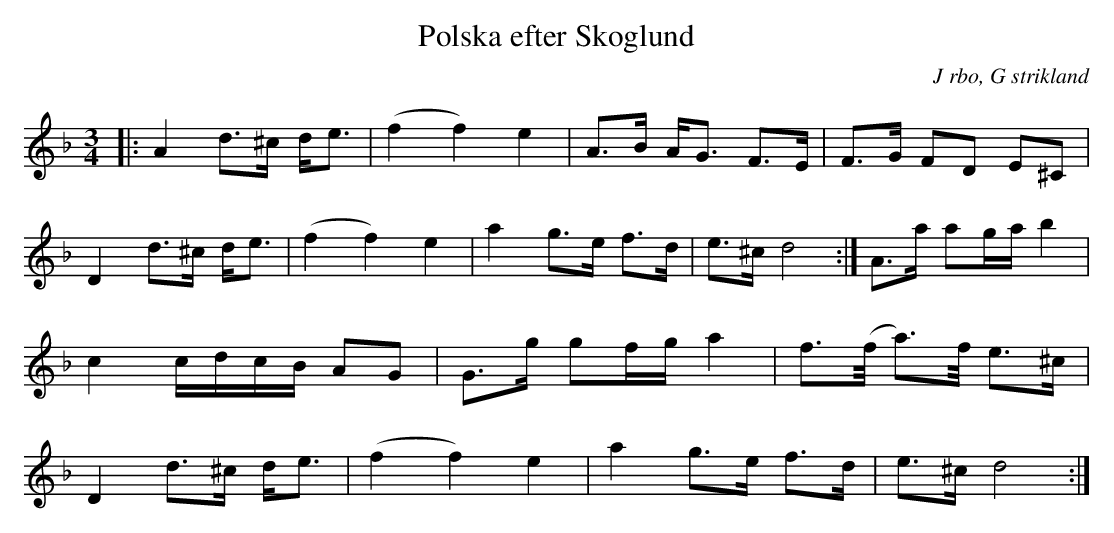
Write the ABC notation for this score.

X:1
T: Polska efter Skoglund
O: J rbo, G strikland
M: 3/4
L: 1/16
K: Dm
|:A4 d2>^c2 d2<e2 |(f4f4) e4| A2>B2 A2<G2 F2>E2|F2>G2 F2D2 E2^C2|D4 d2>^c2 d2<e2 |(f4f4) e4|a4 g2>e2 f2>d2|e2>^c2 d8:|A2>a2 a2ga b4|c4 cdcB A2G2|G2>g2 g2fg  a4|f2>(f a2)>f e2>^c2|D4 d2>^c2 d2<e2 |(f4f4) e4|a4 g2>e2 f2>d2|e2>^c2 d8:|
